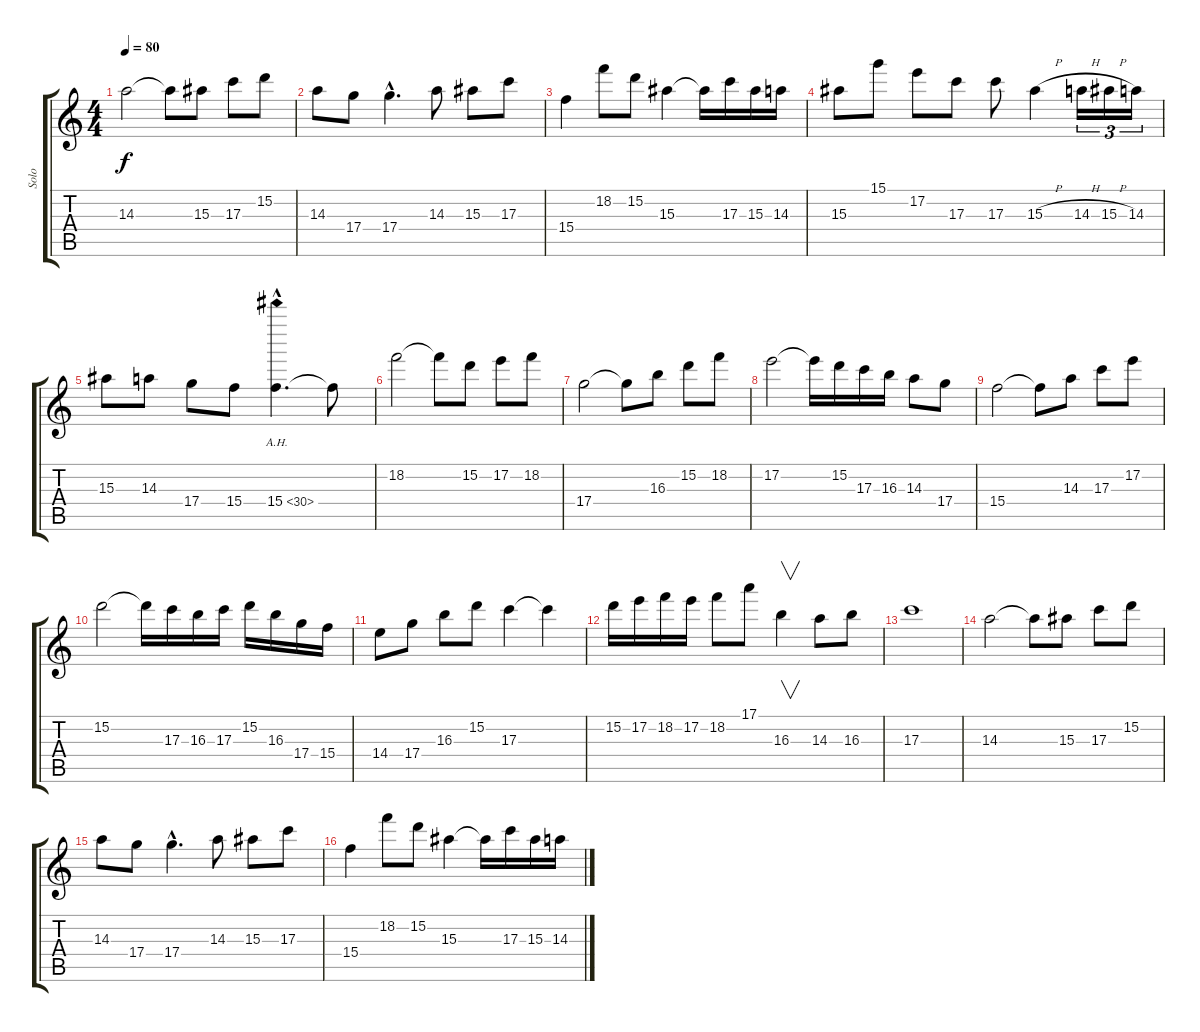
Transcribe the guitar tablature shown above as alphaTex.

\track ("Solo" "Solo") {instrument distortionguitar}
\staff {score tabs}
\tuning (E4 B3 G3 D3 A2 E2) {hide}
\ts (4 4)
\tempo 80
\clef g2
\ks c
14.3.2{dy f instrument distortionguitar} 14.3{t}.8 15.3.8 17.3.8 15.2.8 |
14.3.8 17.4.8 17.4{hac}.4{d} 14.3.8 15.3.8 17.3.8 |
15.4.4 18.2.8 15.2.8 15.3.4 15.3{t}.16 17.3.16 15.3.16 14.3.16 |
15.3.8 15.1.8 17.2.8 17.3.8 17.3.8 15.3{h}.4 14.3{h}.16{tu (3 2)} 15.3{h}.16{tu (3 2)} 14.3.16{tu (3 2)} |
15.3.8 14.3.8 17.4.8 15.4.8 15.4{ah 15 hac}.4{d} 15.4{t}.8 |
18.2.2 18.2{t}.8 15.2.8 17.2.8 18.2.8 |
17.4.2 17.4{t}.8 16.3.8 15.2.8 18.2.8 |
17.2.2 17.2{t}.16 15.2.16 17.3.16 16.3.16 14.3.8 17.4.8 |
15.4.2 15.4{t}.8 14.3.8 17.3.8 17.2.8 |
15.2.2 15.2{t}.16 17.3.16 16.3.16 17.3.16 15.2.16 16.3.16 17.4.16 15.4.16 |
14.4.8 17.4.8 16.3.8 15.2.8 17.3.4 17.3{t}.4 |
15.2.16 17.2.16 18.2.16 17.2.16 18.2.8 17.1.8 16.3.4{v} 14.3.8 16.3.8 |
17.3.1 |
14.3.2 14.3{t}.8 15.3.8 17.3.8 15.2.8 |
14.3.8 17.4.8 17.4{hac}.4{d} 14.3.8 15.3.8 17.3.8 |
15.4.4 18.2.8 15.2.8 15.3.4 15.3{t}.16 17.3.16 15.3.16 14.3.16
